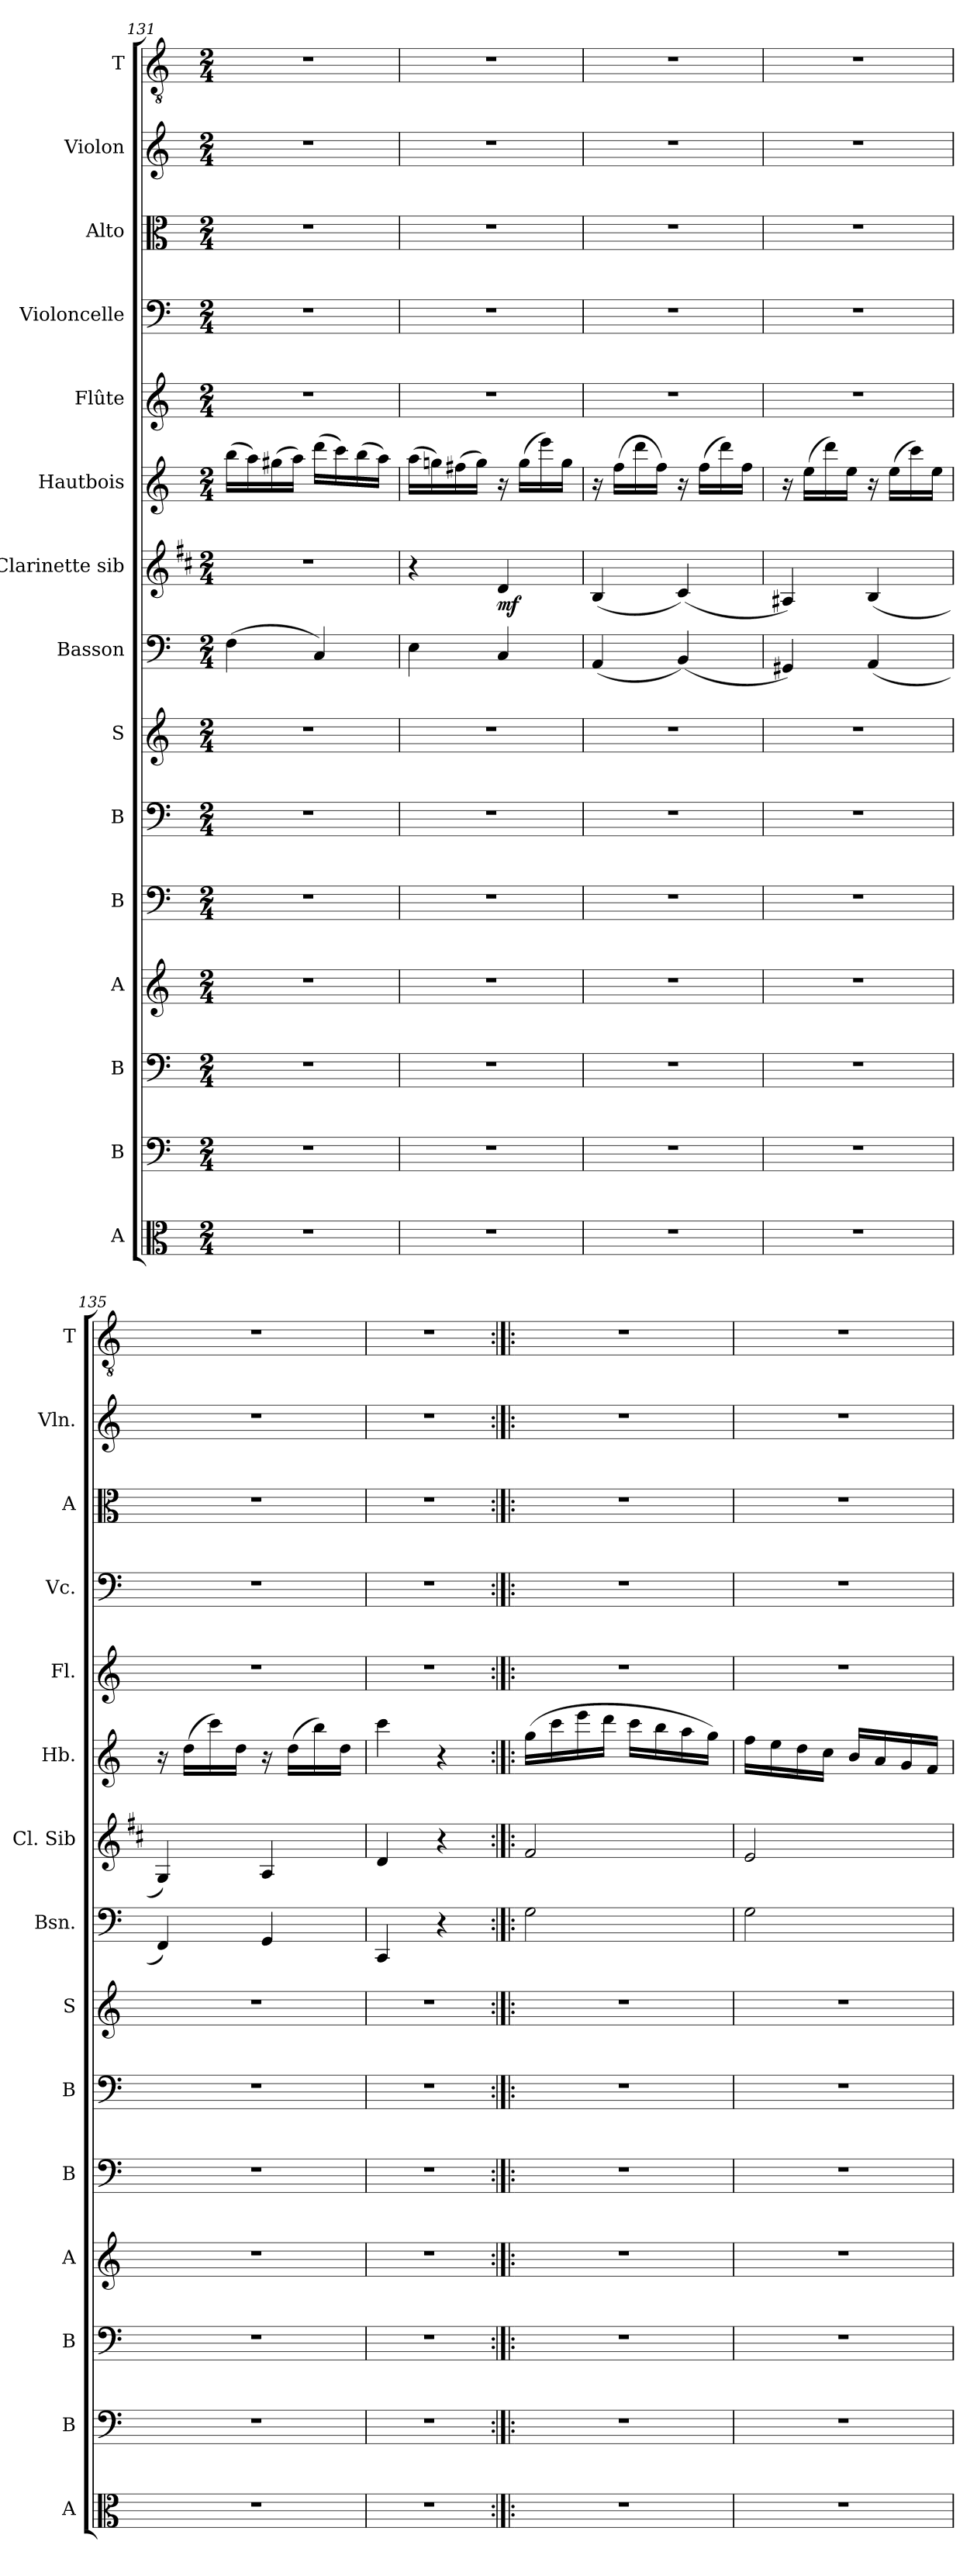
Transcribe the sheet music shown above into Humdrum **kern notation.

**kern	**kern	**kern	**kern	**kern	**kern	**kern	**kern	**kern	**dynam	**kern	**kern	**kern	**kern	**kern	**kern
*part15	*part14	*part13	*part12	*part11	*part10	*part9	*part8	*part7	*part7	*part6	*part5	*part4	*part3	*part2	*part1
*staff15	*staff14	*staff13	*staff12	*staff11	*staff10	*staff9	*staff8	*staff7	*staff7	*staff6	*staff5	*staff4	*staff3	*staff2	*staff1
*I"A	*I"B	*I"B	*I"A	*I"B	*I"B	*I"S	*I"Basson	*I"Clarinette sib	*	*I"Hautbois	*I"Flûte	*I"Violoncelle	*I"Alto	*I"Violon	*I"T
*I'A	*I'B	*I'B	*I'A	*I'B	*I'B	*I'S	*I'Bsn.	*I'Cl. Sib	*	*I'Hb.	*I'Fl.	*I'Vc.	*I'A	*I'Vln.	*I'T
*clefC3	*clefF4	*clefF4	*clefG2	*clefF4	*clefF4	*clefG2	*clefF4	*clefG2	*	*clefG2	*clefG2	*clefF4	*clefC3	*clefG2	*clefGv2
*	*	*	*	*	*	*	*	*ITrd1c2	*	*	*	*	*	*	*
*k[]	*k[]	*k[]	*k[]	*k[]	*k[]	*k[]	*k[]	*k[]	*	*k[]	*k[]	*k[]	*k[]	*k[]	*k[]
*C:	*C:	*C:	*C:	*C:	*C:	*C:	*C:	*C:	*	*C:	*C:	*C:	*C:	*C:	*C:
*M2/4	*M2/4	*M2/4	*M2/4	*M2/4	*M2/4	*M2/4	*M2/4	*M2/4	*	*M2/4	*M2/4	*M2/4	*M2/4	*M2/4	*M2/4
=131	=131	=131	=131	=131	=131	=131	=131	=131	=131	=131	=131	=131	=131	=131	=131
2r	2r	2r	2r	2r	2r	2r	(>4F\	2r	.	(>16bb\LL	2r	2r	2r	2r	2r
.	.	.	.	.	.	.	.	.	.	16aa\)	.	.	.	.	.
.	.	.	.	.	.	.	.	.	.	(>16gg#X\	.	.	.	.	.
.	.	.	.	.	.	.	.	.	.	16aa\JJ)	.	.	.	.	.
.	.	.	.	.	.	.	4C/)	.	.	(>16ddd\LL	.	.	.	.	.
.	.	.	.	.	.	.	.	.	.	16ccc\)	.	.	.	.	.
.	.	.	.	.	.	.	.	.	.	(>16bb\	.	.	.	.	.
.	.	.	.	.	.	.	.	.	.	16aa\JJ)	.	.	.	.	.
=132	=132	=132	=132	=132	=132	=132	=132	=132	=132	=132	=132	=132	=132	=132	=132
2r	2r	2r	2r	2r	2r	2r	4E\	4r	.	(>16aa\LL	2r	2r	2r	2r	2r
.	.	.	.	.	.	.	.	.	.	16ggn\)	.	.	.	.	.
.	.	.	.	.	.	.	.	.	.	(>16ff#X\	.	.	.	.	.
.	.	.	.	.	.	.	.	.	.	16gg\JJ)	.	.	.	.	.
!	!	!	!	!	!	!	!	!	!LO:DY:b	!	!	!	!	!	!
.	.	.	.	.	.	.	(<4C/	(<4c/	mf	16r	.	.	.	.	.
.	.	.	.	.	.	.	.	.	.	(>16gg\LL	.	.	.	.	.
.	.	.	.	.	.	.	.	.	.	16eee\)	.	.	.	.	.
.	.	.	.	.	.	.	.	.	.	16gg\JJ	.	.	.	.	.
!!LO:LB:g=z
=133	=133	=133	=133	=133	=133	=133	=133	=133	=133	=133	=133	=133	=133	=133	=133
2r	2r	2r	2r	2r	2r	2r	(<4AA/	(<4A/	.	16r	2r	2r	2r	2r	2r
.	.	.	.	.	.	.	.	.	.	(>16ff\LL	.	.	.	.	.
.	.	.	.	.	.	.	.	.	.	16ddd\	.	.	.	.	.
.	.	.	.	.	.	.	.	.	.	16ff\JJ)	.	.	.	.	.
.	.	.	.	.	.	.	(<4BB/)	(<4B/)	.	16r	.	.	.	.	.
.	.	.	.	.	.	.	.	.	.	(>16ff\LL	.	.	.	.	.
.	.	.	.	.	.	.	.	.	.	16ddd\)	.	.	.	.	.
.	.	.	.	.	.	.	.	.	.	16ff\JJ	.	.	.	.	.
=134	=134	=134	=134	=134	=134	=134	=134	=134	=134	=134	=134	=134	=134	=134	=134
2r	2r	2r	2r	2r	2r	2r	4GG#X/)	4G#X/)	.	16r	2r	2r	2r	2r	2r
.	.	.	.	.	.	.	.	.	.	(>16ee\LL	.	.	.	.	.
.	.	.	.	.	.	.	.	.	.	16ddd\)	.	.	.	.	.
.	.	.	.	.	.	.	.	.	.	16ee\JJ	.	.	.	.	.
.	.	.	.	.	.	.	(<4AA/	(<4A/	.	16r	.	.	.	.	.
.	.	.	.	.	.	.	.	.	.	(>16ee\LL	.	.	.	.	.
.	.	.	.	.	.	.	.	.	.	16ccc\)	.	.	.	.	.
.	.	.	.	.	.	.	.	.	.	16ee\JJ	.	.	.	.	.
=135	=135	=135	=135	=135	=135	=135	=135	=135	=135	=135	=135	=135	=135	=135	=135
2r	2r	2r	2r	2r	2r	2r	4FF/)	4F/)	.	16r	2r	2r	2r	2r	2r
.	.	.	.	.	.	.	.	.	.	(>16dd\LL	.	.	.	.	.
.	.	.	.	.	.	.	.	.	.	16ccc\)	.	.	.	.	.
.	.	.	.	.	.	.	.	.	.	16dd\JJ	.	.	.	.	.
.	.	.	.	.	.	.	4GG/	4G/	.	16r	.	.	.	.	.
.	.	.	.	.	.	.	.	.	.	(>16dd\LL	.	.	.	.	.
.	.	.	.	.	.	.	.	.	.	16bb\)	.	.	.	.	.
.	.	.	.	.	.	.	.	.	.	16dd\JJ	.	.	.	.	.
=136	=136	=136	=136	=136	=136	=136	=136	=136	=136	=136	=136	=136	=136	=136	=136
2r	2r	2r	2r	2r	2r	2r	4CC/	4c/	.	4ccc\	2r	2r	2r	2r	2r
.	.	.	.	.	.	.	4r	4r	.	4r	.	.	.	.	.
!!LO:LB:g=z
=137:|!|:	=137:|!|:	=137:|!|:	=137:|!|:	=137:|!|:	=137:|!|:	=137:|!|:	=137:|!|:	=137:|!|:	=137:|!|:	=137:|!|:	=137:|!|:	=137:|!|:	=137:|!|:	=137:|!|:	=137:|!|:
2r	2r	2r	2r	2r	2r	2r	2G\	2e/	.	(>16gg\LL	2r	2r	2r	2r	2r
.	.	.	.	.	.	.	.	.	.	16ccc\	.	.	.	.	.
.	.	.	.	.	.	.	.	.	.	16eee\	.	.	.	.	.
.	.	.	.	.	.	.	.	.	.	16ddd\JJ	.	.	.	.	.
.	.	.	.	.	.	.	.	.	.	16ccc\LL	.	.	.	.	.
.	.	.	.	.	.	.	.	.	.	16bb\	.	.	.	.	.
.	.	.	.	.	.	.	.	.	.	16aa\	.	.	.	.	.
.	.	.	.	.	.	.	.	.	.	16gg\JJ)	.	.	.	.	.
=138	=138	=138	=138	=138	=138	=138	=138	=138	=138	=138	=138	=138	=138	=138	=138
2r	2r	2r	2r	2r	2r	2r	2G\	2d/	.	16ff\LL	2r	2r	2r	2r	2r
.	.	.	.	.	.	.	.	.	.	16ee\	.	.	.	.	.
.	.	.	.	.	.	.	.	.	.	16dd\	.	.	.	.	.
.	.	.	.	.	.	.	.	.	.	16cc\JJ	.	.	.	.	.
.	.	.	.	.	.	.	.	.	.	16b/LL	.	.	.	.	.
.	.	.	.	.	.	.	.	.	.	16a/	.	.	.	.	.
.	.	.	.	.	.	.	.	.	.	16g/	.	.	.	.	.
.	.	.	.	.	.	.	.	.	.	16f/JJ	.	.	.	.	.
=	=	=	=	=	=	=	=	=	=	=	=	=	=	=	=
*-	*-	*-	*-	*-	*-	*-	*-	*-	*-	*-	*-	*-	*-	*-	*-
